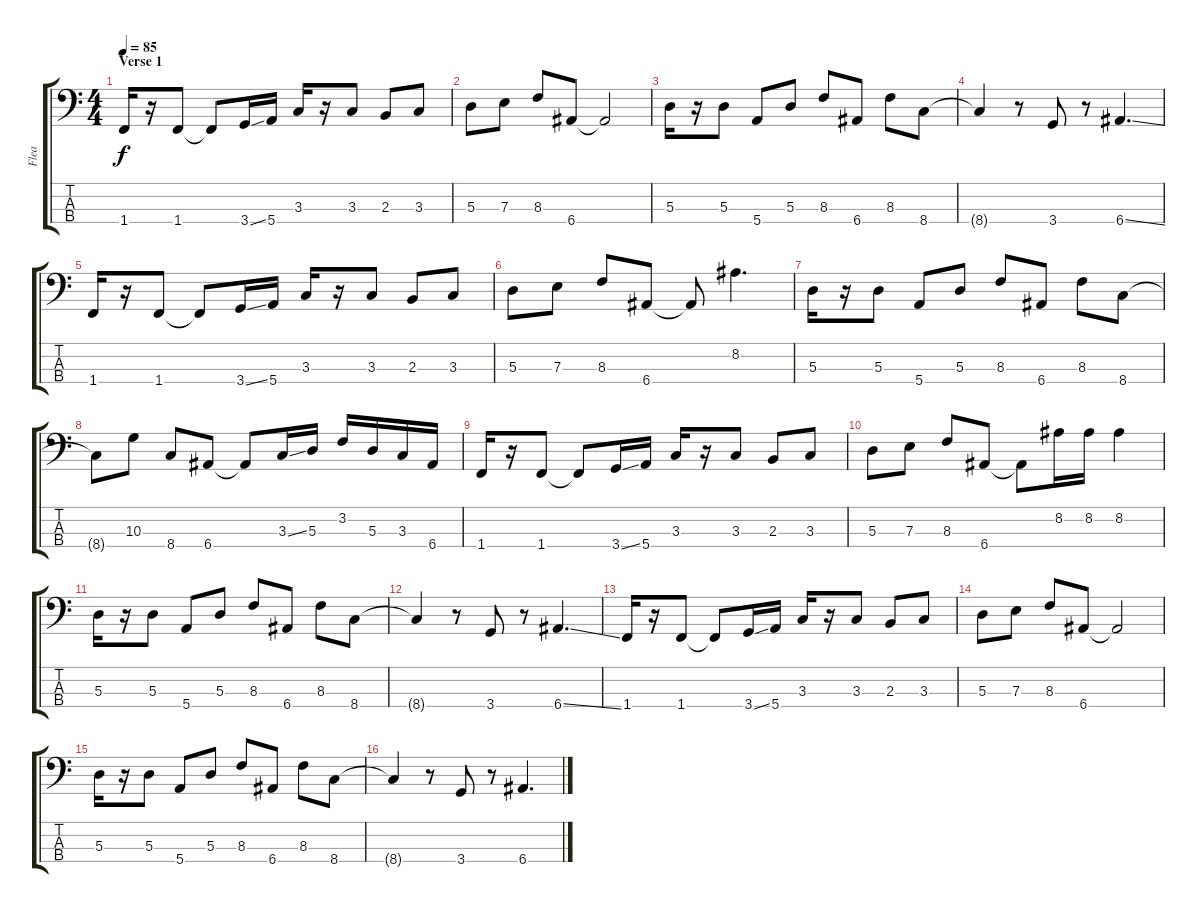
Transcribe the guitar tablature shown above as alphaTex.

\track ("Flea" "Flea") {instrument electricbassfinger}
\staff {score tabs}
\tuning (G2 D2 A1 E1) {hide}
\ts (4 4)
\section ("" "Verse 1")
\tempo 85
\clef f4
\ks c
1.4.16{dy f} r.16 1.4.8 1.4{t}.8 3.4{ss}.16 5.4.16 3.3.16 r.16 3.3.8 2.3.8 3.3.8 |
5.3.8 7.3.8 8.3.8 6.4.8 6.4{t}.2 |
5.3.16 r.16 5.3.8 5.4.8 5.3.8 8.3.8 6.4.8 8.3.8 8.4.8 |
8.4{t}.4 r.8 3.4.8 r.8 6.4{ss}.4{d} |
1.4.16 r.16 1.4.8 1.4{t}.8 3.4{ss}.16 5.4.16 3.3.16 r.16 3.3.8 2.3.8 3.3.8 |
5.3.8 7.3.8 8.3.8 6.4.8 6.4{t}.8 8.2.4{d} |
5.3.16 r.16 5.3.8 5.4.8 5.3.8 8.3.8 6.4.8 8.3.8 8.4.8 |
8.4{t}.8 10.3.8 8.4.8 6.4.8 6.4{t}.8 3.3{ss}.16 5.3.16 3.2.16 5.3.16 3.3.16 6.4.16 |
1.4.16 r.16 1.4.8 1.4{t}.8 3.4{ss}.16 5.4.16 3.3.16 r.16 3.3.8 2.3.8 3.3.8 |
5.3.8 7.3.8 8.3.8 6.4.8 6.4{t}.8 8.2.16 8.2.16 8.2.4 |
5.3.16 r.16 5.3.8 5.4.8 5.3.8 8.3.8 6.4.8 8.3.8 8.4.8 |
8.4{t}.4 r.8 3.4.8 r.8 6.4{ss}.4{d} |
1.4.16 r.16 1.4.8 1.4{t}.8 3.4{ss}.16 5.4.16 3.3.16 r.16 3.3.8 2.3.8 3.3.8 |
5.3.8 7.3.8 8.3.8 6.4.8 6.4{t}.2 |
5.3.16 r.16 5.3.8 5.4.8 5.3.8 8.3.8 6.4.8 8.3.8 8.4.8 |
8.4{t}.4 r.8 3.4.8 r.8 6.4.4{d}
